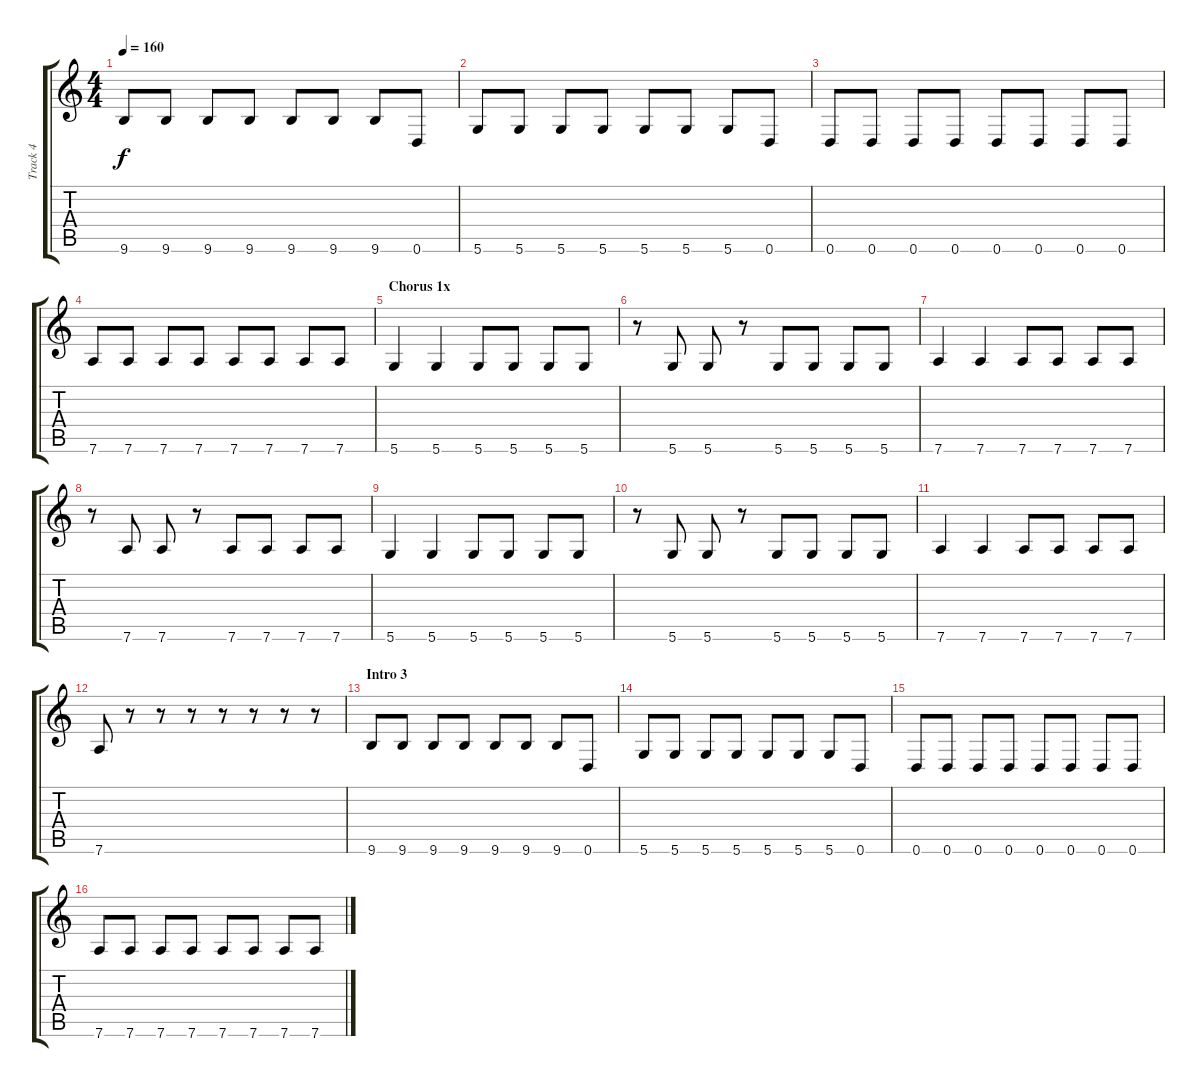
\track ("Track 4" "Track 4") {instrument electricbassfinger}
\staff {score tabs}
\tuning (E4 B3 G3 D3 A2 D2) {hide}
\ts (4 4)
\tempo 160
\clef g2
\ks c
9.6.8{dy f} 9.6.8 9.6.8 9.6.8 9.6.8 9.6.8 9.6.8 0.6.8 |
5.6.8 5.6.8 5.6.8 5.6.8 5.6.8 5.6.8 5.6.8 0.6.8 |
0.6.8 0.6.8 0.6.8 0.6.8 0.6.8 0.6.8 0.6.8 0.6.8 |
7.6.8 7.6.8 7.6.8 7.6.8 7.6.8 7.6.8 7.6.8 7.6.8 |
\section ("" "Chorus 1x")
5.6.4 5.6.4 5.6.8 5.6.8 5.6.8 5.6.8 |
r.8 5.6.8 5.6.8 r.8 5.6.8 5.6.8 5.6.8 5.6.8 |
7.6.4 7.6.4 7.6.8 7.6.8 7.6.8 7.6.8 |
r.8 7.6.8 7.6.8 r.8 7.6.8 7.6.8 7.6.8 7.6.8 |
5.6.4 5.6.4 5.6.8 5.6.8 5.6.8 5.6.8 |
r.8 5.6.8 5.6.8 r.8 5.6.8 5.6.8 5.6.8 5.6.8 |
7.6.4 7.6.4 7.6.8 7.6.8 7.6.8 7.6.8 |
7.6.8 r.8 r.8 r.8 r.8 r.8 r.8 r.8 |
\section ("" "Intro 3")
9.6.8 9.6.8 9.6.8 9.6.8 9.6.8 9.6.8 9.6.8 0.6.8 |
5.6.8 5.6.8 5.6.8 5.6.8 5.6.8 5.6.8 5.6.8 0.6.8 |
0.6.8 0.6.8 0.6.8 0.6.8 0.6.8 0.6.8 0.6.8 0.6.8 |
7.6.8 7.6.8 7.6.8 7.6.8 7.6.8 7.6.8 7.6.8 7.6.8
